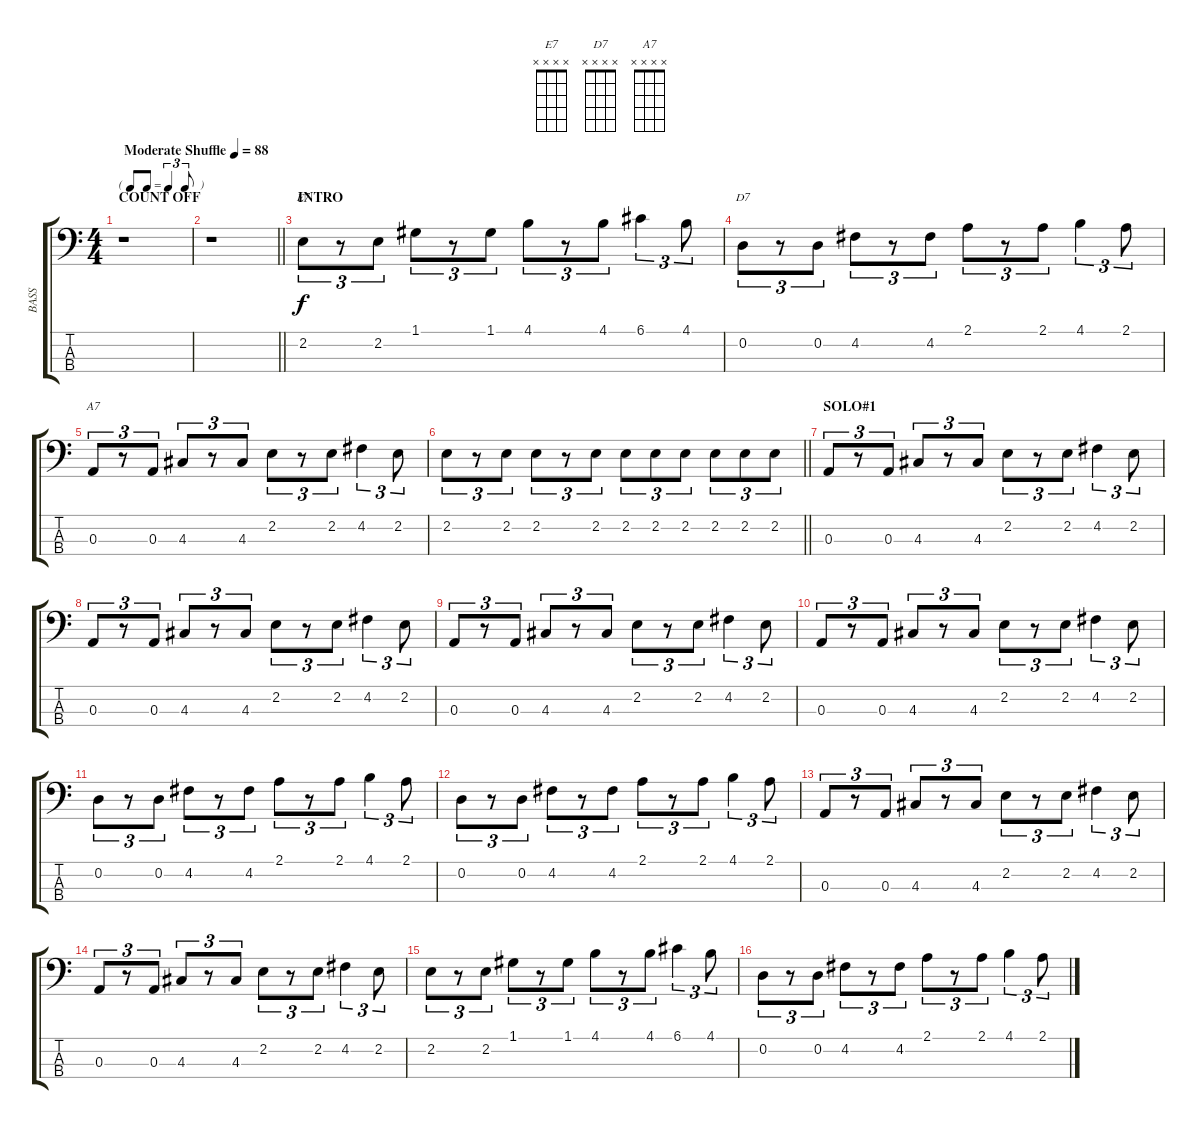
\track ("BASS" "BASS") {instrument electricbassfinger}
\staff {score tabs}
\tuning (G2 D2 A1 E1) {hide}
\chord ("E7" x x x x)
\chord ("D7" x x x x)
\chord ("A7" x x x x)
\ts (4 4)
\tf triplet8th
\section ("" "COUNT OFF")
\tempo (88 "Moderate Shuffle")
\clef f4
\ks c
r.1{dy f instrument electricbassfinger} |
\barLineRight lightlight
r.1 |
\section ("" "INTRO")
2.2.8{tu (3 2) ch "E7"} r.8{tu (3 2)} 2.2.8{tu (3 2)} 1.1.8{tu (3 2)} r.8{tu (3 2)} 1.1.8{tu (3 2)} 4.1.8{tu (3 2)} r.8{tu (3 2)} 4.1.8{tu (3 2)} 6.1.4{tu (3 2)} 4.1.8{tu (3 2)} |
0.2.8{tu (3 2) ch "D7"} r.8{tu (3 2)} 0.2.8{tu (3 2)} 4.2.8{tu (3 2)} r.8{tu (3 2)} 4.2.8{tu (3 2)} 2.1.8{tu (3 2)} r.8{tu (3 2)} 2.1.8{tu (3 2)} 4.1.4{tu (3 2)} 2.1.8{tu (3 2)} |
0.3.8{tu (3 2) ch "A7"} r.8{tu (3 2)} 0.3.8{tu (3 2)} 4.3.8{tu (3 2)} r.8{tu (3 2)} 4.3.8{tu (3 2)} 2.2.8{tu (3 2)} r.8{tu (3 2)} 2.2.8{tu (3 2)} 4.2.4{tu (3 2)} 2.2.8{tu (3 2)} |
\barLineRight lightlight
2.2.8{tu (3 2)} r.8{tu (3 2)} 2.2.8{tu (3 2)} 2.2.8{tu (3 2)} r.8{tu (3 2)} 2.2.8{tu (3 2)} 2.2.8{tu (3 2)} 2.2.8{tu (3 2)} 2.2.8{tu (3 2)} 2.2.8{tu (3 2)} 2.2.8{tu (3 2)} 2.2.8{tu (3 2)} |
\section ("" "SOLO#1")
0.3.8{tu (3 2)} r.8{tu (3 2)} 0.3.8{tu (3 2)} 4.3.8{tu (3 2)} r.8{tu (3 2)} 4.3.8{tu (3 2)} 2.2.8{tu (3 2)} r.8{tu (3 2)} 2.2.8{tu (3 2)} 4.2.4{tu (3 2)} 2.2.8{tu (3 2)} |
0.3.8{tu (3 2)} r.8{tu (3 2)} 0.3.8{tu (3 2)} 4.3.8{tu (3 2)} r.8{tu (3 2)} 4.3.8{tu (3 2)} 2.2.8{tu (3 2)} r.8{tu (3 2)} 2.2.8{tu (3 2)} 4.2.4{tu (3 2)} 2.2.8{tu (3 2)} |
0.3.8{tu (3 2)} r.8{tu (3 2)} 0.3.8{tu (3 2)} 4.3.8{tu (3 2)} r.8{tu (3 2)} 4.3.8{tu (3 2)} 2.2.8{tu (3 2)} r.8{tu (3 2)} 2.2.8{tu (3 2)} 4.2.4{tu (3 2)} 2.2.8{tu (3 2)} |
0.3.8{tu (3 2)} r.8{tu (3 2)} 0.3.8{tu (3 2)} 4.3.8{tu (3 2)} r.8{tu (3 2)} 4.3.8{tu (3 2)} 2.2.8{tu (3 2)} r.8{tu (3 2)} 2.2.8{tu (3 2)} 4.2.4{tu (3 2)} 2.2.8{tu (3 2)} |
0.2.8{tu (3 2)} r.8{tu (3 2)} 0.2.8{tu (3 2)} 4.2.8{tu (3 2)} r.8{tu (3 2)} 4.2.8{tu (3 2)} 2.1.8{tu (3 2)} r.8{tu (3 2)} 2.1.8{tu (3 2)} 4.1.4{tu (3 2)} 2.1.8{tu (3 2)} |
0.2.8{tu (3 2)} r.8{tu (3 2)} 0.2.8{tu (3 2)} 4.2.8{tu (3 2)} r.8{tu (3 2)} 4.2.8{tu (3 2)} 2.1.8{tu (3 2)} r.8{tu (3 2)} 2.1.8{tu (3 2)} 4.1.4{tu (3 2)} 2.1.8{tu (3 2)} |
0.3.8{tu (3 2)} r.8{tu (3 2)} 0.3.8{tu (3 2)} 4.3.8{tu (3 2)} r.8{tu (3 2)} 4.3.8{tu (3 2)} 2.2.8{tu (3 2)} r.8{tu (3 2)} 2.2.8{tu (3 2)} 4.2.4{tu (3 2)} 2.2.8{tu (3 2)} |
0.3.8{tu (3 2)} r.8{tu (3 2)} 0.3.8{tu (3 2)} 4.3.8{tu (3 2)} r.8{tu (3 2)} 4.3.8{tu (3 2)} 2.2.8{tu (3 2)} r.8{tu (3 2)} 2.2.8{tu (3 2)} 4.2.4{tu (3 2)} 2.2.8{tu (3 2)} |
2.2.8{tu (3 2)} r.8{tu (3 2)} 2.2.8{tu (3 2)} 1.1.8{tu (3 2)} r.8{tu (3 2)} 1.1.8{tu (3 2)} 4.1.8{tu (3 2)} r.8{tu (3 2)} 4.1.8{tu (3 2)} 6.1.4{tu (3 2)} 4.1.8{tu (3 2)} |
0.2.8{tu (3 2)} r.8{tu (3 2)} 0.2.8{tu (3 2)} 4.2.8{tu (3 2)} r.8{tu (3 2)} 4.2.8{tu (3 2)} 2.1.8{tu (3 2)} r.8{tu (3 2)} 2.1.8{tu (3 2)} 4.1.4{tu (3 2)} 2.1.8{tu (3 2)}
